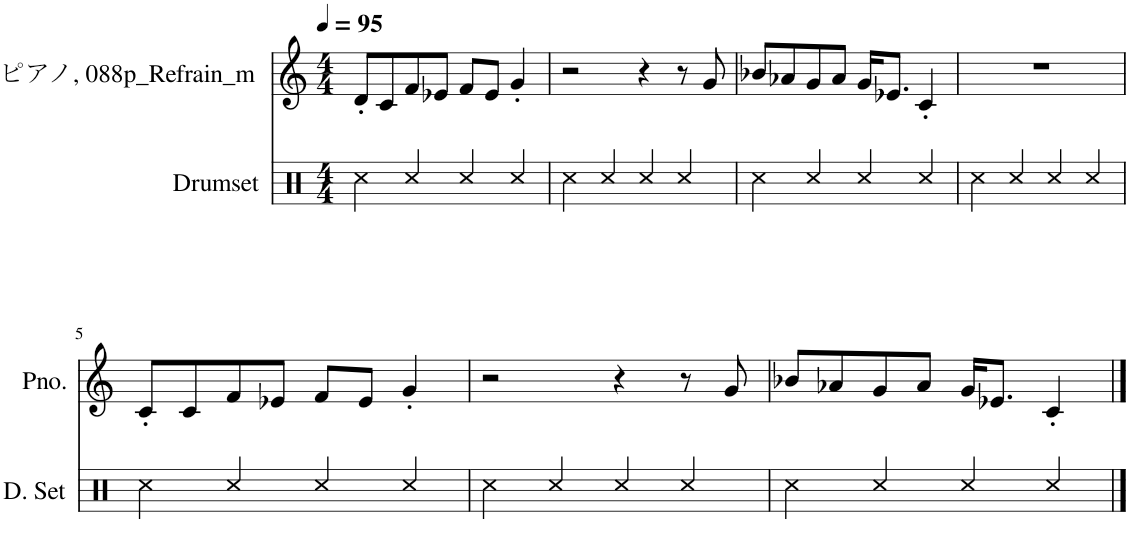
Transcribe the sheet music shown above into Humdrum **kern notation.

**kern	**kern
*part2	*part1
*staff2	*staff1
*I"Drumset	*I"ピアノ, 088p_Refrain_m
*I'D. Set	*
*clefX	*clefG2
*k[]	*k[]
*M4/4	*M4/4
*MM95	*MM95
=1	=1
4Rcc\	8d'/L
.	8c/
4Rcc/	8f/
.	8e-X/J
4Rcc/	8f/L
.	8e-/J
4Rcc/	4g'/
=2	=2
4Rcc\	2r
4Rcc/	.
4Rcc/	4r
4Rcc/	8r
.	8g/
=3	=3
4Rcc\	8b-X/L
.	8a-X/
4Rcc/	8g/
.	8a-/J
4Rcc/	16g/KL
.	8.e-X/J
4Rcc/	4c'/
=4	=4
4Rcc\	1r
4Rcc/	.
4Rcc/	.
4Rcc/	.
!!LO:LB:g=z
=5	=5
4Rcc\	8c'/L
.	8c/
4Rcc/	8f/
.	8e-X/J
4Rcc/	8f/L
.	8e-/J
4Rcc/	4g'/
=6	=6
4Rcc\	2r
4Rcc/	.
4Rcc/	4r
4Rcc/	8r
.	8g/
=7	=7
4Rcc\	8b-X/L
.	8a-X/
4Rcc/	8g/
.	8a-/J
4Rcc/	16g/KL
.	8.e-X/J
4Rcc/	4c'/
==	==
*-	*-
